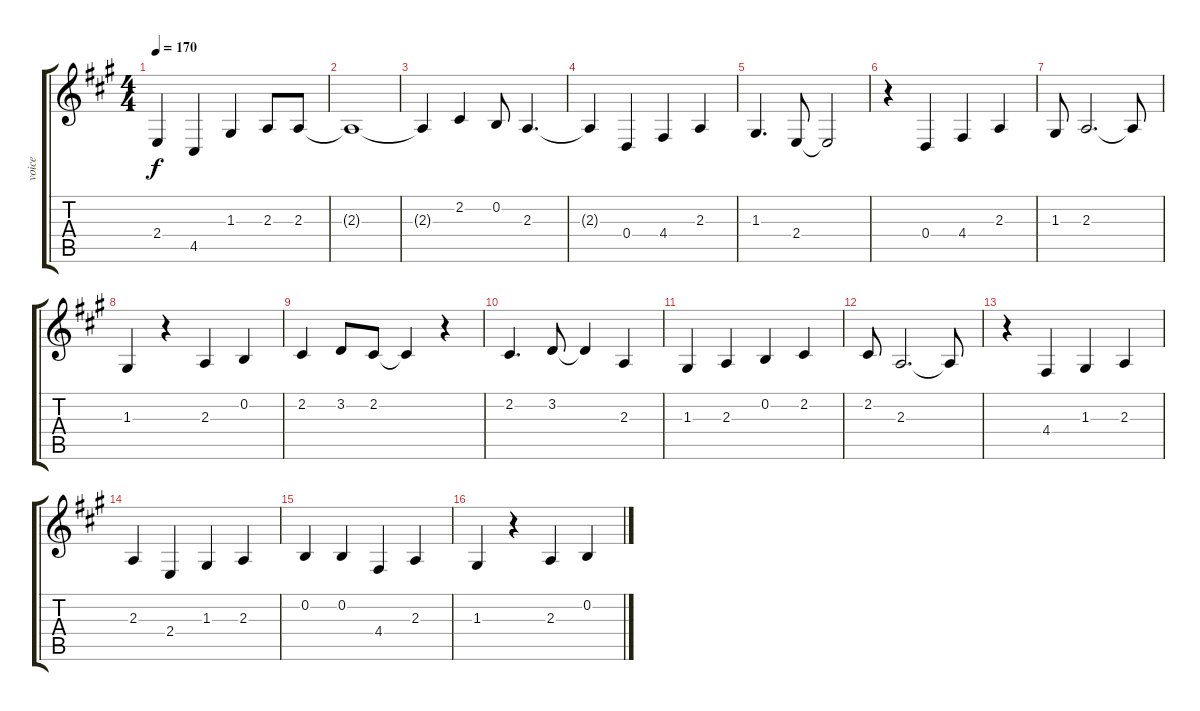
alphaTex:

\track ("voice" "voice") {instrument flute}
\staff {score tabs}
\tuning (E4 B3 G3 D3 A2 E2) {hide}
\ts (4 4)
\tempo 170
\clef g2
\ks a
2.4.4{dy f} 4.5.4 1.3.4 2.3.8 2.3.8 |
2.3{t}.1 |
2.3{t}.4 2.2.4 0.2.8 2.3.4{d} |
2.3{t}.4 0.4.4 4.4.4 2.3.4 |
1.3.4{d} 2.4.8 2.4{t}.2 |
r.4 0.4.4 4.4.4 2.3.4 |
1.3.8 2.3.2{d} 2.3{t}.8 |
1.3.4 r.4 2.3.4{balance 0} 0.2.4 |
2.2.4 3.2.8 2.2.8 2.2{t}.4 r.4 |
2.2.4{d} 3.2.8 3.2{t}.4 2.3.4 |
1.3.4 2.3.4 0.2.4 2.2.4 |
2.2.8 2.3.2{d} 2.3{t}.8 |
r.4 4.4.4 1.3.4 2.3.4 |
2.3.4 2.4.4 1.3.4 2.3.4 |
0.2.4 0.2.4 4.4.4 2.3.4 |
1.3.4 r.4 2.3.4 0.2.4
